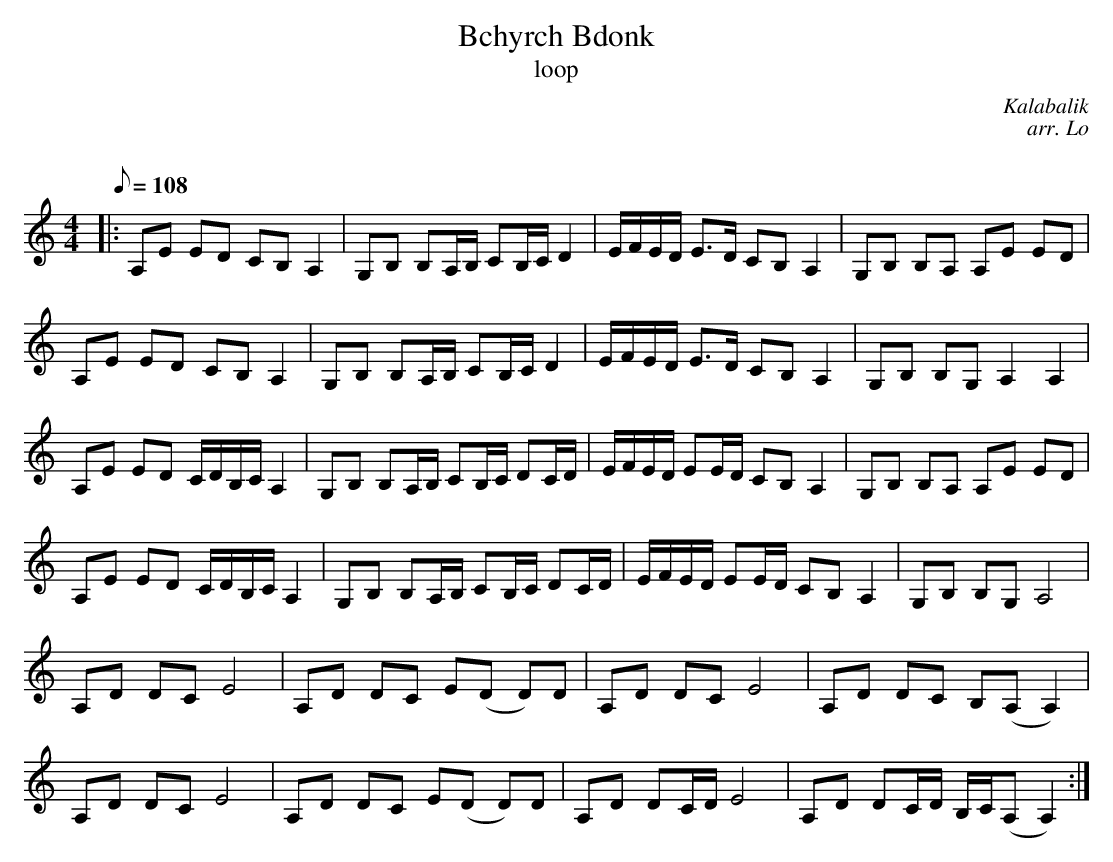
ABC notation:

X:1
T: Bchyrch Bdonk
T: loop
C: Kalabalik
C: arr. Lo
C:
M: 4/4
L: 1/8
K: C
Q: 108
|: A,E ED CB, A,2 | G,B, B,A,/B,/ CB,/C/ D2 | E/F/E/D/ E>D CB, A,2 | G,B, B,A, A,E ED |
A,E ED CB, A,2 | G,B, B,A,/B,/ CB,/C/ D2 | E/F/E/D/ E>D CB, A,2 | G,B, B,G, A,2 A,2 |
A,E ED C/D/B,/C/ A,2 | G,B, B,A,/B,/ CB,/C/ DC/D/ | E/F/E/D/ EE/D/ CB, A,2 | G,B, B,A, A,E ED |
A,E ED C/D/B,/C/ A,2 | G,B, B,A,/B,/ CB,/C/ DC/D/ | E/F/E/D/ EE/D/ CB, A,2 | G,B, B,G, A,4 |
A,D DC E4 | A,D DC E(D D)D | A,D DC E4 | A,D DC B,(A, A,2) |
A,D DC E4 | A,D DC E(D D)D | A,D DC/D/ E4 | A,D DC/D/ B,/C/(A, A,2) :|
